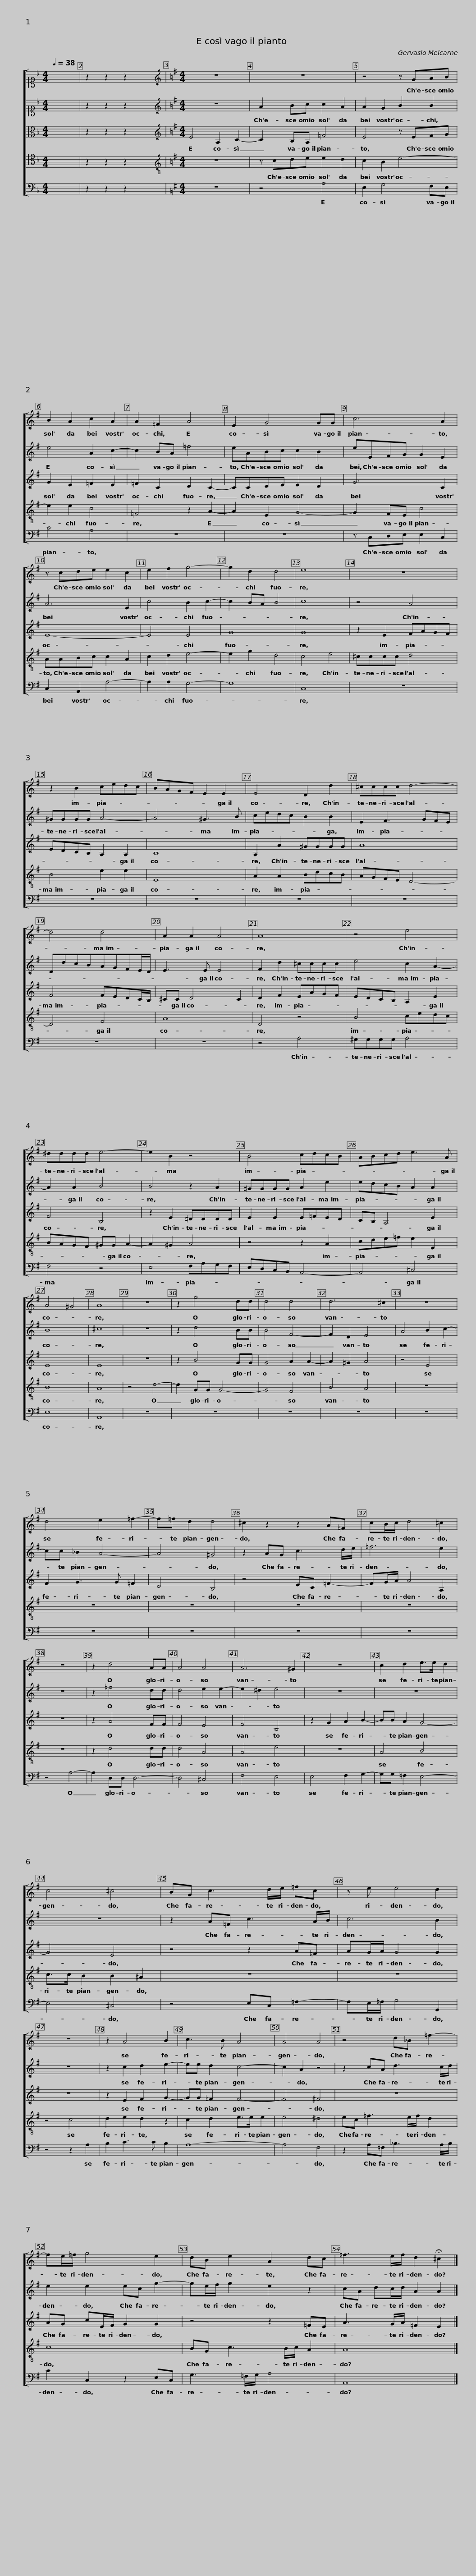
X:1
%%score [ 1 2 3 4 5 ]
L:1/8
Q:1/4=38
M:4/4
I:linebreak $
K:F
V:1 alto1
V:2 alto1
V:3 alto
V:4 tenor
V:5 bass
V:1
 x8 | z2 z2 z2 x2 |[K:G][M:4/4][K:treble] z8 | z8 | z4 z GAB | %5
 B2 A2 c2 A2 |$ A2 =F2 A4 | E2 G4 GG | c6 A2 | z cde e2 c2 |$ %10
 e2 f2 g4- | g2 d2 d4 | e8 | z8 | z2 B2 cedc | %15
 BAGF E2 E2 |$ E4 D2 d2 | ^cccc d4- | d4 d4 | A2 A2 A4 | %20
 A8 |$ z4 e4 | ^dddd e4- | e2 B2 z4 | B4 cdcB | %25
 ABcd e3 A |$ A4 ^G4 | A8 | z8 | z2 g4 dd | %30
 d4 d4 | d6 ^c2 | z8 | d4 e2 =f2- |$ f=f d2 d4 | %35
 ^c2 z2 z2 A=F | cB/c/ d4 ^c2 | z8 | z2 d4 AA | A4 A4 |$ %40
 A6 ^G2 | z8 | c2 d2 e>e d2 | c4 ^c4 | BG c3 d/e/ =fc |$ %45
 z e e4 d2 | z8 | z2 A4 B2 | c3 B A4 | A4 A4 | %50
 z4 d_B =f2- |$ fe/=f/ g4 e2 | dB e2 A2 dc | =f3 e/f/ d2 !fermata!^c2 |] %54
V:2
 x8 | z2 z2 z2 x2 |[K:G][M:4/4][K:treble] z8 | A2 Bc c2 A2 | A2 G2 B2 B2 | %5
 e4 A2 c2- |$ c2 BA =f4 | eABc c2 B2 | eEFG G2 E2 | A6 E2 |$ %10
 c4 B2 c2- | c2 BA B4 | c8 | z4 A4 | ^GGGG A4- | %15
 A4 ^G3 B |$ cedc B2 B2 | E2 F3 GFE | DdcBAGFE/D/ | E3 E E4 | %20
 F2 d2 ^cccc |$ e4 c2 A2- | A2 A2 B4 | B4 z2 A2 | ^GGGG A2 e2 | %25
 edcB A2 A2 |$ B8 | ^c8 | z8 | z2 d4 BB | %30
 B4 F4- | F2 D2 E4 | A4 B2 c2- | cc _B2 A4- |$ A4 ^G4 | %35
 z2 AG c3 d/e/ | =f6 e2 | z8 | z2 =f4 dd | d4 e2 e2- |$ %40
 e2 ^d2 e4 | z8 | z8 | z8 | z2 A=F c3 A/B/ |$ %45
 c6 B2 | z8 | z2 c2 d2 e2- | ee d2 c4- | c2 A2 z4 | %50
 z2 cA d3 c/d/ |$ e2 e2 ec g2- | ge/f/ g2 e2 z2 | cA dc/d/ A2 A2 |] %54
V:3
 x8 | z2 z2 z2 x2 |[K:G][M:4/4][K:treble] E4 A,2 C2- | C2 B,A, =F4 | E4 z EFG | %5
 G2 E2 =F2 E2 |$ =F2 C2 D2 C2- | CCDE E2 D2 | G6 C2 | E8- |$ %10
 E4 E4 | G8 | G8 | z2 E2 FAGF | EDCB, A,2 A,2 | %15
 B,8 |$ A,2 A2 ^GGGG | A8 | F4 FEDC/B,/ | ^CC D4 C2 | %20
 D2 F2 EAGF |$ EDCB, A,2 E2 | F4 B,4 | z2 E2 ^DDDD | E2 E2 E=FED | %25
 CB, A,4 E2 |$ E8 | E8 | z8 | z2 B4 GG | %30
 G4 A2 A2- | A2 ^G2 A4 | z4 E4 | F2 G3 G =F2 |$ D4 B,4 | %35
 z4 EC =F2- | FG/A/ A4 A,2 | z8 | z2 A4 FF | F4 E4 |$ %40
 F4 B,4 | z2 G2 A2 B2- | BB A2 G4- | G4 E4 | z4 z2 A=F |$ %45
 AG/A/ G4 G2 | z8 | z2 E2 F2 G2- | GG =F2 F4- | F4 ^F4 | %50
 z8 |$ AG cE/F/ G2 G2 | z4 z2 =FE | A3 G/A/ =F2 E2 |] %54
V:4
 x8 | z2 z2 z2 x2 |[K:G][M:4/4][K:treble-8] z8 | z cde e2 d2 | c2 B2 e4- | %5
 e2 e2 c4 |$ =F4 z2 A2- | A2 E2 G4- | G2 FE c4 | AABc c2 A2 |$ %10
 c2 d2 e4- | e2 g2 d4 | c4 e4 | ^cccc d4 | B4 e2 e2 | %15
 E8 |$ A2 A2 BdcB | AGFE D4- | D4 F4 | A8 | %20
 D4 z4 |$ B4 cedc | BAGF ^GG A2- | A2 ^G2 A4 | z4 z2 A2 | %25
 cde=f e2 E2 |$ B8 | A8 | z4 d4- | d2 GG G4- | %30
 G4 F4 | B4 A4 | z8 | z8 |$ z8 | %35
 z8 | z8 | z8 | z2 d4 dd | d4 A4 |$ %40
 A4 e4 | z8 | A4 B4 | c>c B2 B2 ^A2 | z8 |$ %45
 z8 | z4 c4 | d2 e2 d2 z2 | c2 d2 e>e e2 | e4 ^d4 | %50
 ec =f3 e/f/ d2 |$ c8 | BG c3 B/c/ A2 | A8 |] %54
V:5
 x8 | z2 z2 z2 x2 |[K:G][M:4/4] z8 | z4 A,4 | E,2 G,4 F,E, | %5
 C4 A,4 |$ z8 | z8 | z C,D,E, E,2 C,2 | C,2 A,,2 A,4- |$ %10
 A,2 A,2 G,4- | G,8 | C,8 | z8 | z8 | %15
 z8 |$ z8 | z8 | z8 | z8 | %20
 z4 A,4 |$ ^G,G,G,G, A,4 | F,4 z4 | E,4 F,A,G,F, | E,D,C,B,, A,,4- | %25
 A,,4 ^C,4 |$ E,8 | A,,8 | z8 | z8 | %30
 z8 | z8 | z8 | z8 |$ z8 | %35
 z8 | z8 | z4 A,4- | A,2 D,D, D,4- | D,4 ^C,4 |$ %40
 F,4 E,4 | E,4 F,2 G,2- | G,G, =F,2 E,4- | E,4 ^C,4 | z4 E,C, =F,2- |$ %45
 F,E,/=F,/ G,4 G,,2 | z4 z2 A,2 | B,2 C3 C B,2 | A,8- | A,4 F,4 | %50
 z2 A,=F, _B,3 A,/B,/ |$ C2 C,2 z2 E,C, | G,3 =F,/G,/ A,4 | A,,8 |] %54
